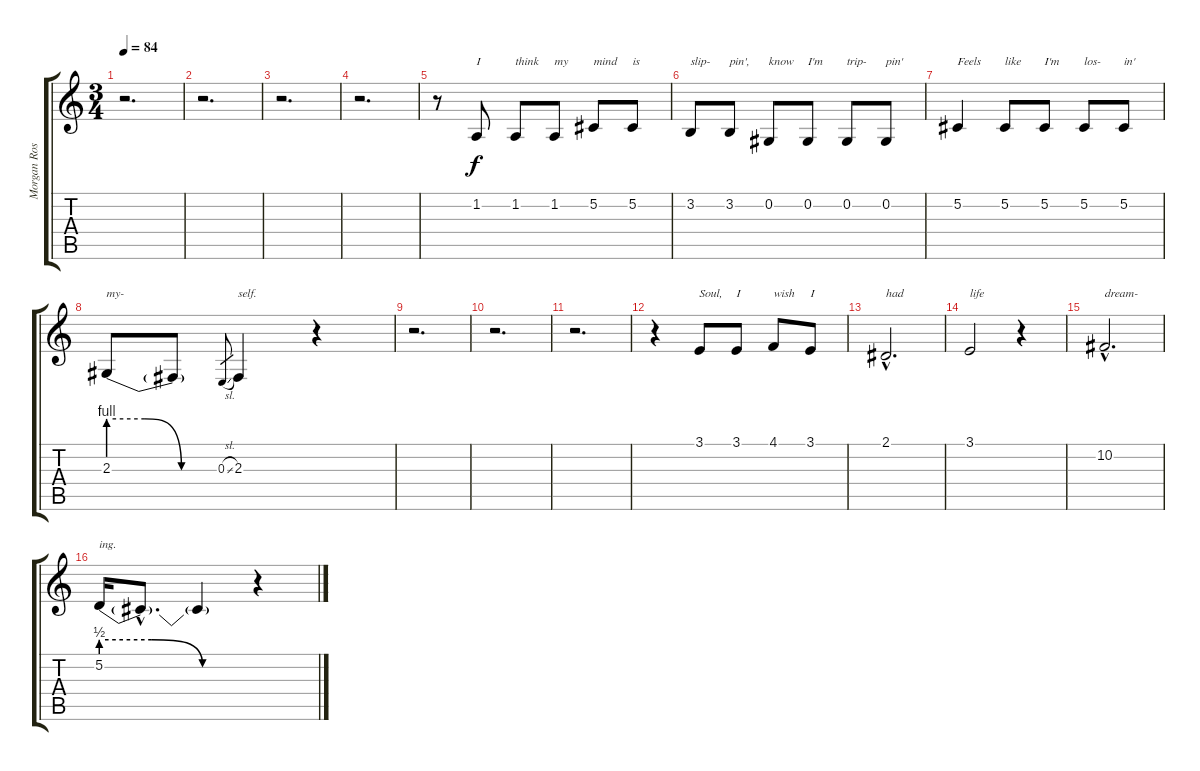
\track ("Morgan Rose - Backing Vocals" "Morgan Ros") {instrument lead2sawtooth}
\staff {score tabs}
\tuning (Db4 Ab3 E3 B2 Gb2 Db2) {hide}
\ts (3 4)
\tempo 84
\clef g2
\ks c
r.2{d dy f} |
r.2{d} |
r.2{d} |
r.2{d} |
r.8 1.2.8{txt "I"} 1.2.8{txt "think"} 1.2.8{txt "my"} 5.2.8{txt "mind"} 5.2.8{txt "is"} |
3.2.8{txt "slip-"} 3.2.8{txt "pin',"} 0.2.8{txt "know"} 0.2.8{txt "I'm"} 0.2.8{txt "trip-"} 0.2.8{txt "pin'"} |
5.2.4{txt "Feels"} 5.2.8{txt "like"} 5.2.8{txt "I'm"} 5.2.8{txt "los-"} 5.2.8{txt "in'"} |
2.3{be (custom 0 4 20 4 40 0 60 0)}.8{txt "my-"} 2.3{t}.8 0.3{sl}.8{gr} 2.3.4{txt "self."} r.4 |
r.2{d} |
r.2{d} |
r.2{d} |
r.4 3.1.8{txt "Soul,"} 3.1.8{txt "I"} 4.1.8{txt "wish"} 3.1.8{txt "I"} |
2.1{hac}.2{d txt "had"} |
3.1.2{txt "life"} r.4 |
10.2{hac}.2{d txt "dream-"} |
5.2{be (custom 0 2 20 2 40 0 60 0)}.16{txt "ing."} 5.2{hac t}.8{d} 5.2{t}.4 r.4
